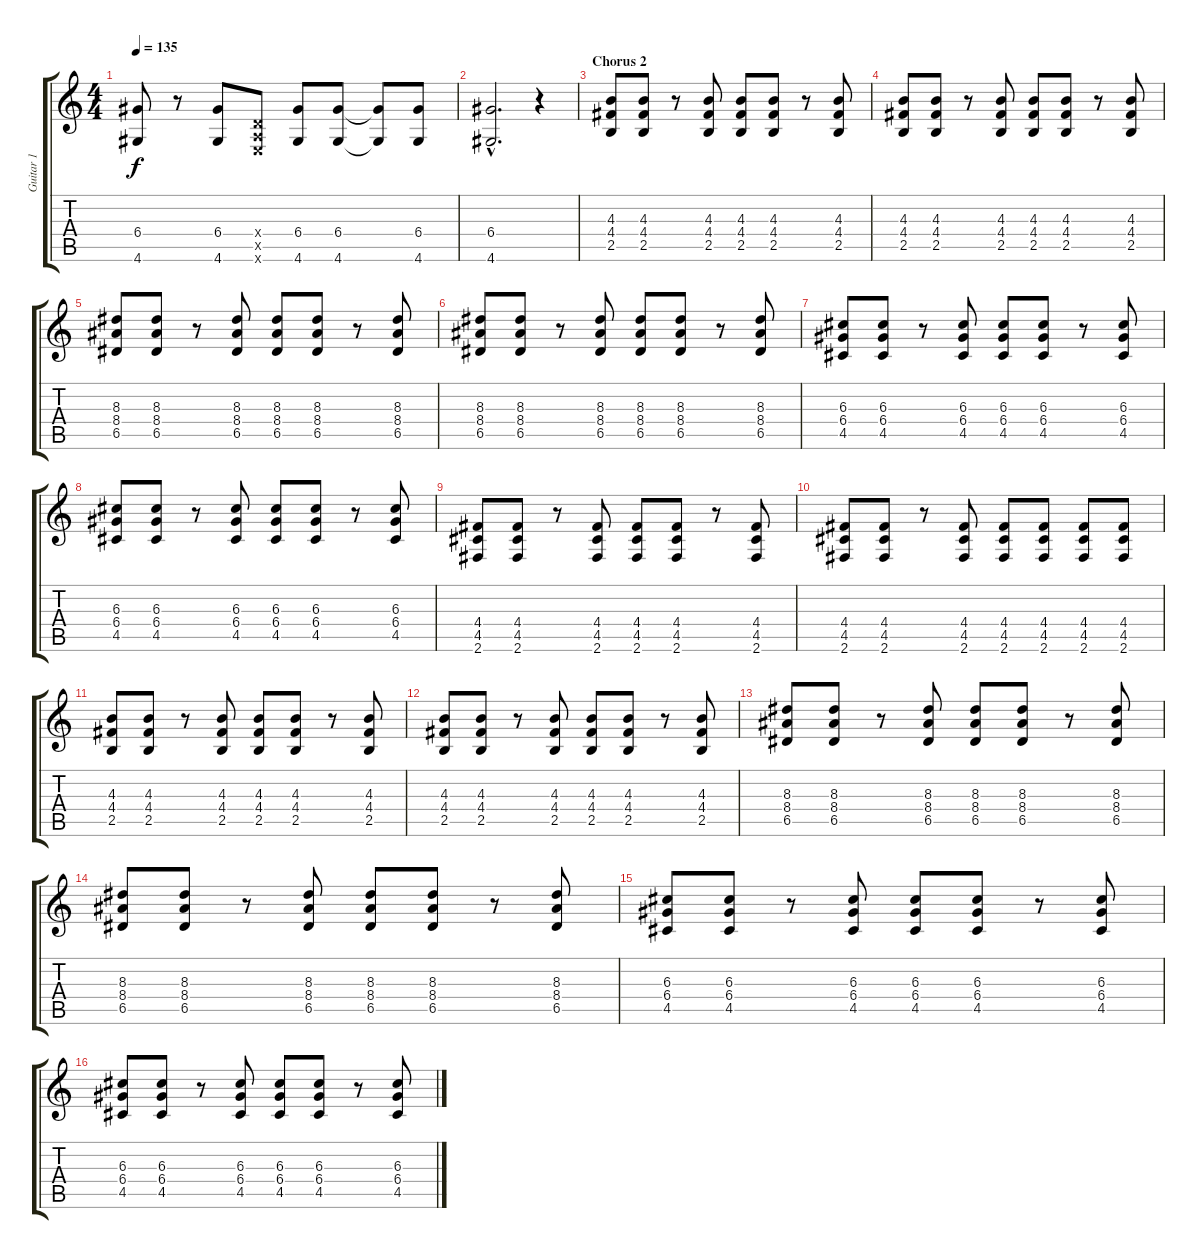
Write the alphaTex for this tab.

\track ("Guitar 1" "Guitar 1") {instrument electricguitarclean}
\staff {score tabs}
\tuning (E4 B3 G3 D3 A2 E2) {hide}
\ts (4 4)
\tempo 135
\clef g2
\ks c
(6.4 4.6).8{dy f} r.8 (6.4 4.6).8 (0.4{x} 0.5{x} 0.6{x}).8 (6.4 4.6).8 (6.4 4.6).8 (6.4{t} 4.6{t}).8 (6.4 4.6).8 |
(6.4{hac} 4.6{hac}).2{d volume 13} r.4 |
\section ("" "Chorus 2")
(4.3 4.4 2.5).8{volume 15 instrument electricguitarclean} (4.3 4.4 2.5).8 r.8 (4.3 4.4 2.5).8 (4.3 4.4 2.5).8 (4.3 4.4 2.5).8 r.8 (4.3 4.4 2.5).8 |
(4.3 4.4 2.5).8 (4.3 4.4 2.5).8 r.8 (4.3 4.4 2.5).8 (4.3 4.4 2.5).8 (4.3 4.4 2.5).8 r.8 (4.3 4.4 2.5).8 |
(8.3 8.4 6.5).8 (8.3 8.4 6.5).8 r.8 (8.3 8.4 6.5).8 (8.3 8.4 6.5).8 (8.3 8.4 6.5).8 r.8 (8.3 8.4 6.5).8 |
(8.3 8.4 6.5).8 (8.3 8.4 6.5).8 r.8 (8.3 8.4 6.5).8 (8.3 8.4 6.5).8 (8.3 8.4 6.5).8 r.8 (8.3 8.4 6.5).8 |
(6.3 6.4 4.5).8 (6.3 6.4 4.5).8 r.8 (6.3 6.4 4.5).8 (6.3 6.4 4.5).8 (6.3 6.4 4.5).8 r.8 (6.3 6.4 4.5).8 |
(6.3 6.4 4.5).8 (6.3 6.4 4.5).8 r.8 (6.3 6.4 4.5).8 (6.3 6.4 4.5).8 (6.3 6.4 4.5).8 r.8 (6.3 6.4 4.5).8 |
(4.4 4.5 2.6).8 (4.4 4.5 2.6).8 r.8 (4.4 4.5 2.6).8 (4.4 4.5 2.6).8 (4.4 4.5 2.6).8 r.8 (4.4 4.5 2.6).8 |
(4.4 4.5 2.6).8 (4.4 4.5 2.6).8 r.8 (4.4 4.5 2.6).8 (4.4 4.5 2.6).8 (4.4 4.5 2.6).8 (4.4 4.5 2.6).8 (4.4 4.5 2.6).8 |
(4.3 4.4 2.5).8 (4.3 4.4 2.5).8 r.8 (4.3 4.4 2.5).8 (4.3 4.4 2.5).8 (4.3 4.4 2.5).8 r.8 (4.3 4.4 2.5).8 |
(4.3 4.4 2.5).8 (4.3 4.4 2.5).8 r.8 (4.3 4.4 2.5).8 (4.3 4.4 2.5).8 (4.3 4.4 2.5).8 r.8 (4.3 4.4 2.5).8 |
(8.3 8.4 6.5).8 (8.3 8.4 6.5).8 r.8 (8.3 8.4 6.5).8 (8.3 8.4 6.5).8 (8.3 8.4 6.5).8 r.8 (8.3 8.4 6.5).8 |
(8.3 8.4 6.5).8 (8.3 8.4 6.5).8 r.8 (8.3 8.4 6.5).8 (8.3 8.4 6.5).8 (8.3 8.4 6.5).8 r.8 (8.3 8.4 6.5).8 |
(6.3 6.4 4.5).8 (6.3 6.4 4.5).8 r.8 (6.3 6.4 4.5).8 (6.3 6.4 4.5).8 (6.3 6.4 4.5).8 r.8 (6.3 6.4 4.5).8 |
(6.3 6.4 4.5).8 (6.3 6.4 4.5).8 r.8 (6.3 6.4 4.5).8 (6.3 6.4 4.5).8 (6.3 6.4 4.5).8 r.8 (6.3 6.4 4.5).8
